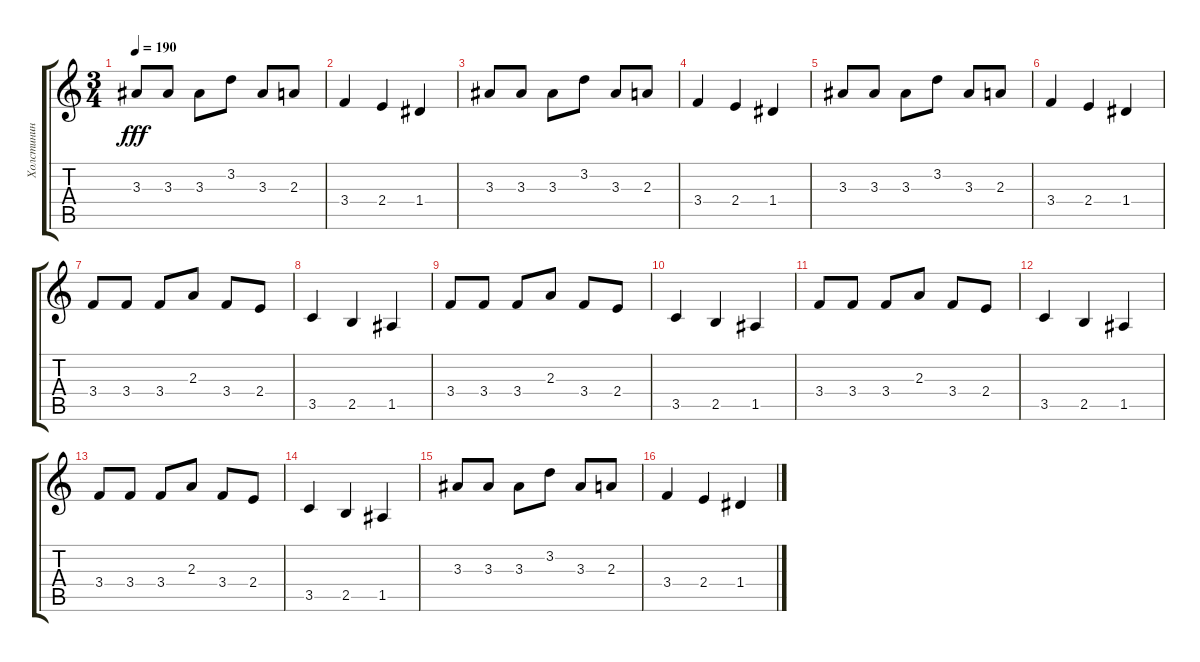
\track ("Холстинин" "Холстинин") {instrument distortionguitar}
\staff {score tabs}
\tuning (E4 B3 G3 D3 A2 E2) {hide}
\ts (3 4)
\tempo 190
\clef g2
\ks c
3.3.8{dy fff} 3.3.8 3.3.8 3.2.8 3.3.8 2.3.8 |
3.4.4 2.4.4 1.4.4 |
3.3.8 3.3.8 3.3.8 3.2.8 3.3.8 2.3.8 |
3.4.4 2.4.4 1.4.4 |
3.3.8 3.3.8 3.3.8 3.2.8 3.3.8 2.3.8 |
3.4.4 2.4.4 1.4.4 |
3.4.8 3.4.8 3.4.8 2.3.8 3.4.8 2.4.8 |
3.5.4 2.5.4 1.5.4 |
3.4.8 3.4.8 3.4.8 2.3.8 3.4.8 2.4.8 |
3.5.4 2.5.4 1.5.4 |
3.4.8 3.4.8 3.4.8 2.3.8 3.4.8 2.4.8 |
3.5.4 2.5.4 1.5.4 |
3.4.8 3.4.8 3.4.8 2.3.8 3.4.8 2.4.8 |
3.5.4 2.5.4 1.5.4 |
3.3.8 3.3.8 3.3.8 3.2.8 3.3.8 2.3.8 |
3.4.4 2.4.4 1.4.4
